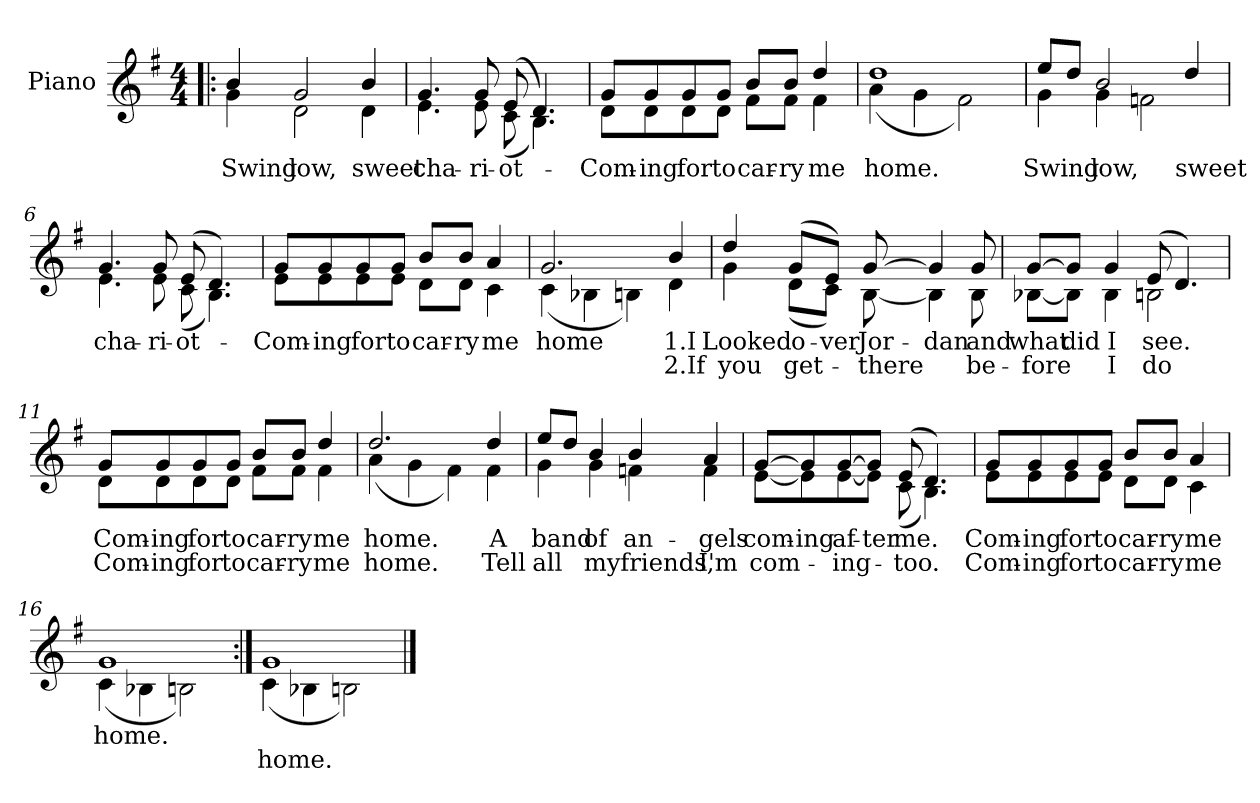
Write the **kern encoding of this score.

**kern	**text	**text
*part1	*part1	*part1
*staff1	*staff1	*staff1
*I"Piano	*	*
*I'Pno	*	*
*clefG2	*	*
*k[f#]	*	*
*G:	*	*
*M4/4	*	*
=1!|:	=1!|:	=1!|:
*^	*	*
4b/	4g\	Swing	.
2g/	2d\	low,	.
4b/	4d\	sweet	.
=2	=2	=2	=2
4.g/	4.e\	cha-	.
8g/	8e\	-ri-	.
(8e/	(8c\	-ot-	.
4.d/)	4.B\)	.	.
=3	=3	=3	=3
8g/L	8d\L	-Com-	.
8g/	8d\	-ing	.
8g/	8d\	for	.
8g/J	8d\J	to	.
8b/L	8f#\L	car-	.
8b/J	8f#\J	-ry	.
4dd/	4f#\	me	.
=4	=4	=4	=4
1dd	(4a\	home.	.
.	4g\	.	.
.	2f#\)	.	.
!!LO:LB:g=z	!!
=5	=5	=5	=5
8ee/L	4g\	Swing	.
8dd/J	.	.	.
2b/	4g\	low,	.
.	2fn\	.	.
4dd/	.	sweet	.
=6	=6	=6	=6
4.g/	4.e\	cha-	.
8g/	8e\	-ri-	.
(8e/	(8c\	-ot-	.
4.d/)	4.B\)	.	.
=7	=7	=7	=7
8g/L	8e\L	-Com-	.
8g/	8e\	-ing	.
8g/	8e\	for	.
8g/J	8e\J	to	.
8b/L	8d\L	car-	.
8b/J	8d\J	-ry	.
4a/	4c\	me	.
=8	=8	=8	=8
2.g/	(4c\	home	.
.	4B-X\	.	.
.	4Bn\)	.	.
4b/	4d\	1.I	2.If
!!LO:LB:g=z	!!
=9	=9	=9	=9
4dd/	4g\	Looked	you
(8g/L	(8d\L	o-	get-
8e/J)	8c\J)	-ver	.
[8g/	[8B\	Jor-	-there
4g/]	4B\]	-dan	.
8g/	8B\	and	be-
=10	=10	=10	=10
[8g/L	[8B-X\L	what	-fore
8g/J]	8B-\J]	did	.
4g/	4B-\	I	I
(8e/	2Bn\	see.	do
4.d/)	.	.	.
=11	=11	=11	=11
8g/L	8d\L	Com-	Com-
8g/	8d\	-ing	-ing
8g/	8d\	for	for
8g/J	8d\J	to	to
8b/L	8f#\L	car-	car-
8b/J	8f#\J	-ry	-ry
4dd/	4f#\	me	me
!!LO:LB:g=z	!!
=12	=12	=12	=12
2.dd/	(4a\	home.	home.
.	4g\	.	.
.	4f#\)	.	.
4dd/	4f#\	A	Tell
=13	=13	=13	=13
8ee/L	4g\	band	all
8dd/J	.	.	.
4b/	4g\	of	my
4b/	4fn\	an-	friends,
4a/	4f\	-gels	I'm
=14	=14	=14	=14
[8g/L	[8e\L	com-	com-
8g/]	8e\]	-ing	.
[8g/	[8e\	af-	-ing-
8g/J]	8e\J]	-ter	.
(8e/	(8c\	me.	-too.
4.d/)	4.B\)	.	.
!!LO:LB:g=z	!!
=15	=15	=15	=15
8g/L	8e\L	Com-	Com-
8g/	8e\	-ing	-ing
8g/	8e\	for	for
8g/J	8e\J	to	to
8b/L	8d\L	car-	car-
8b/J	8d\J	-ry	-ry
4a/	4c\	me	me
=16	=16	=16	=16
1g	(4c\	home.	.
.	4B-X\	.	.
.	2Bn\)	.	.
=17:|!	=17:|!	=17:|!	=17:|!
1g	(4c\	.	home.
.	4B-X\	.	.
.	2Bn\)	.	.
*v	*v	*	*
==	==	==
*-	*-	*-
